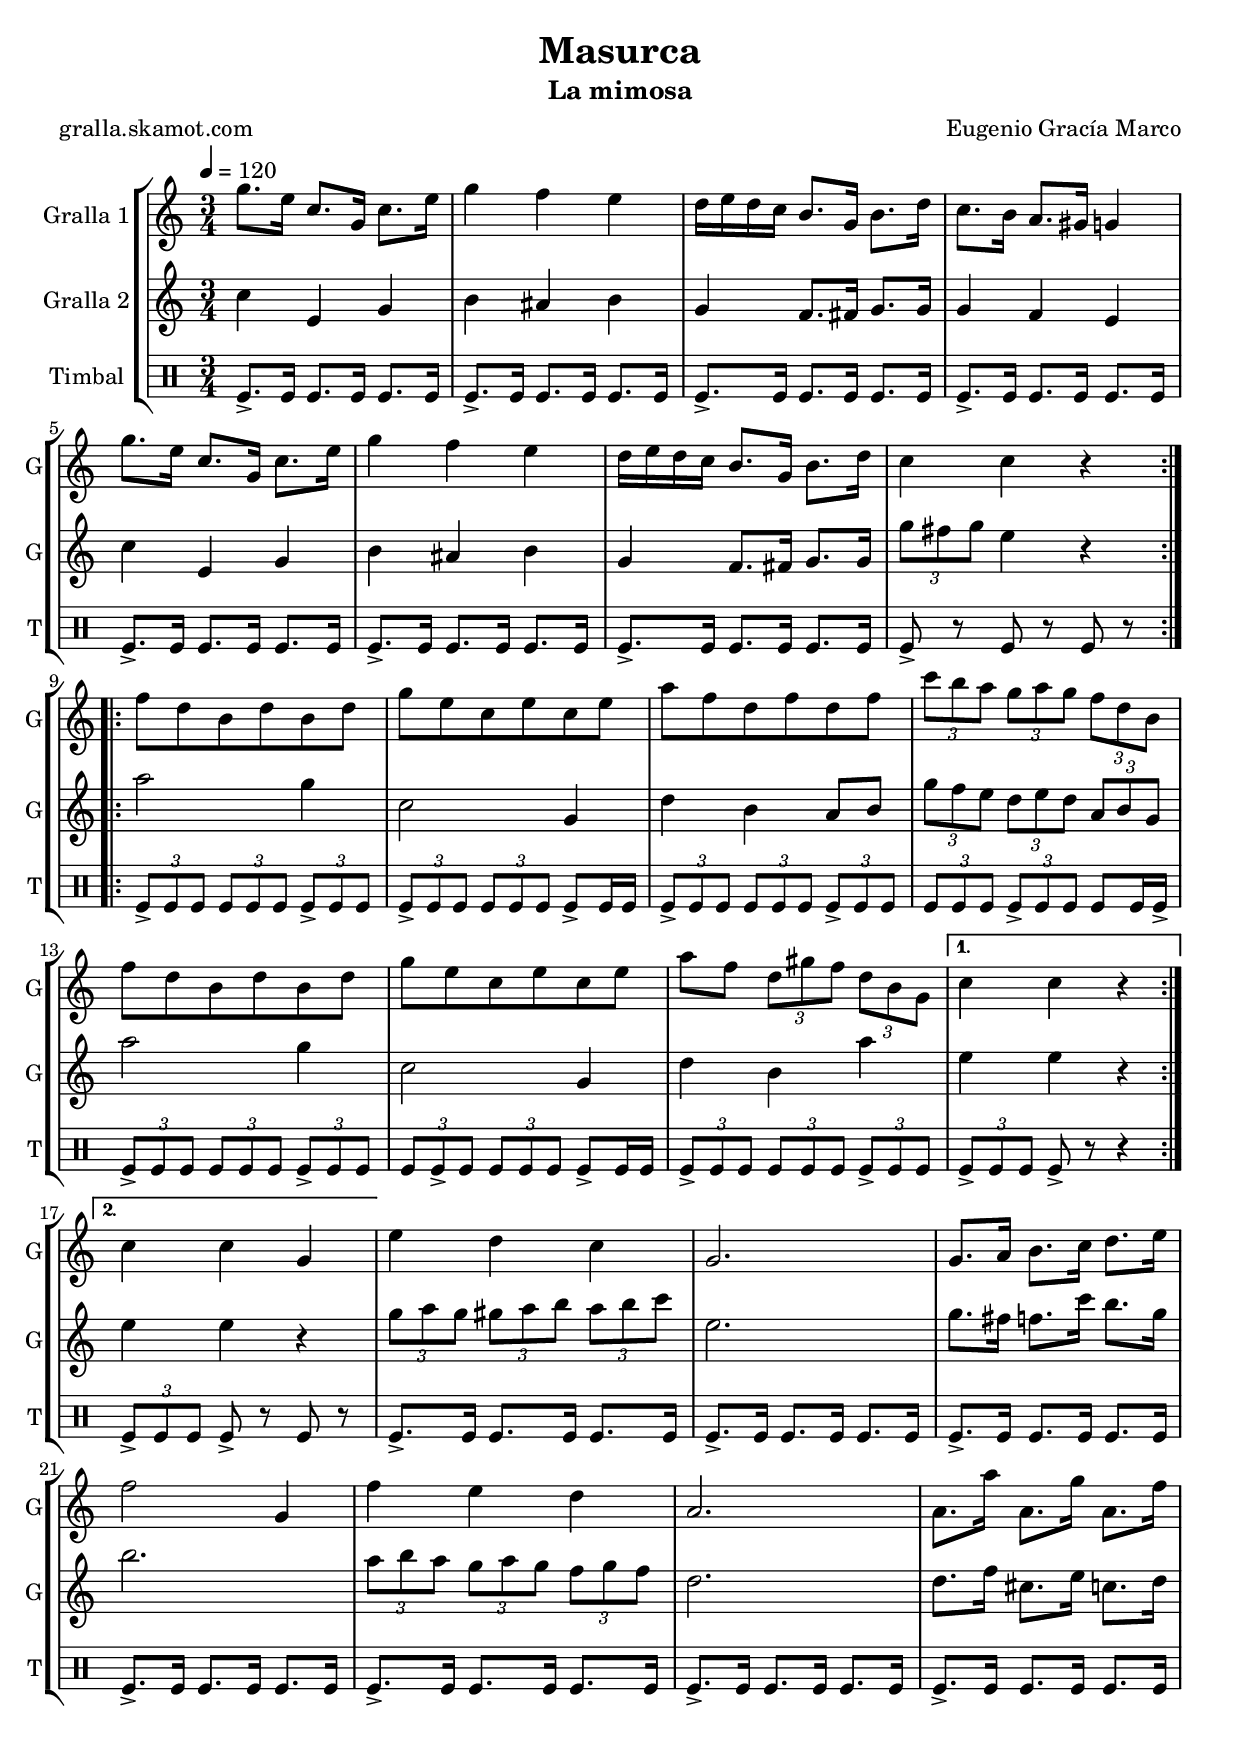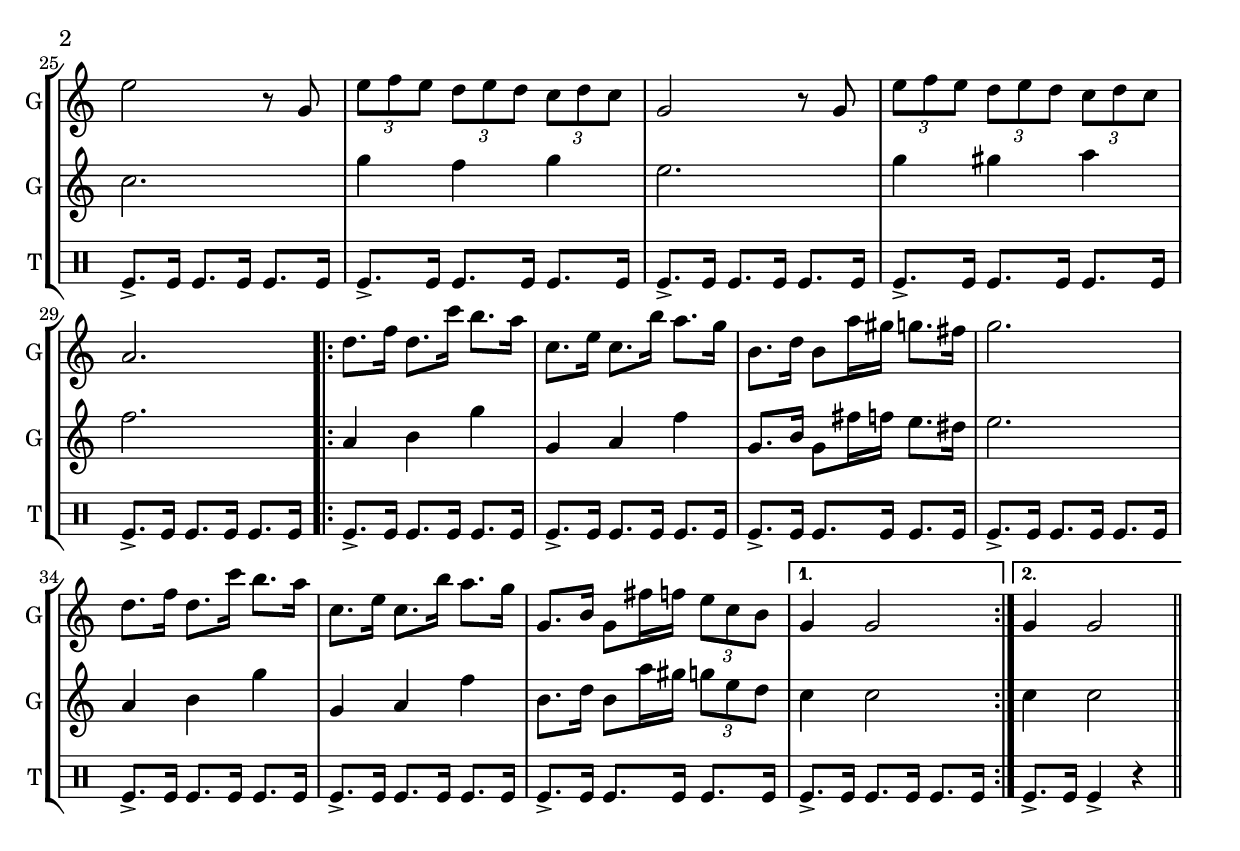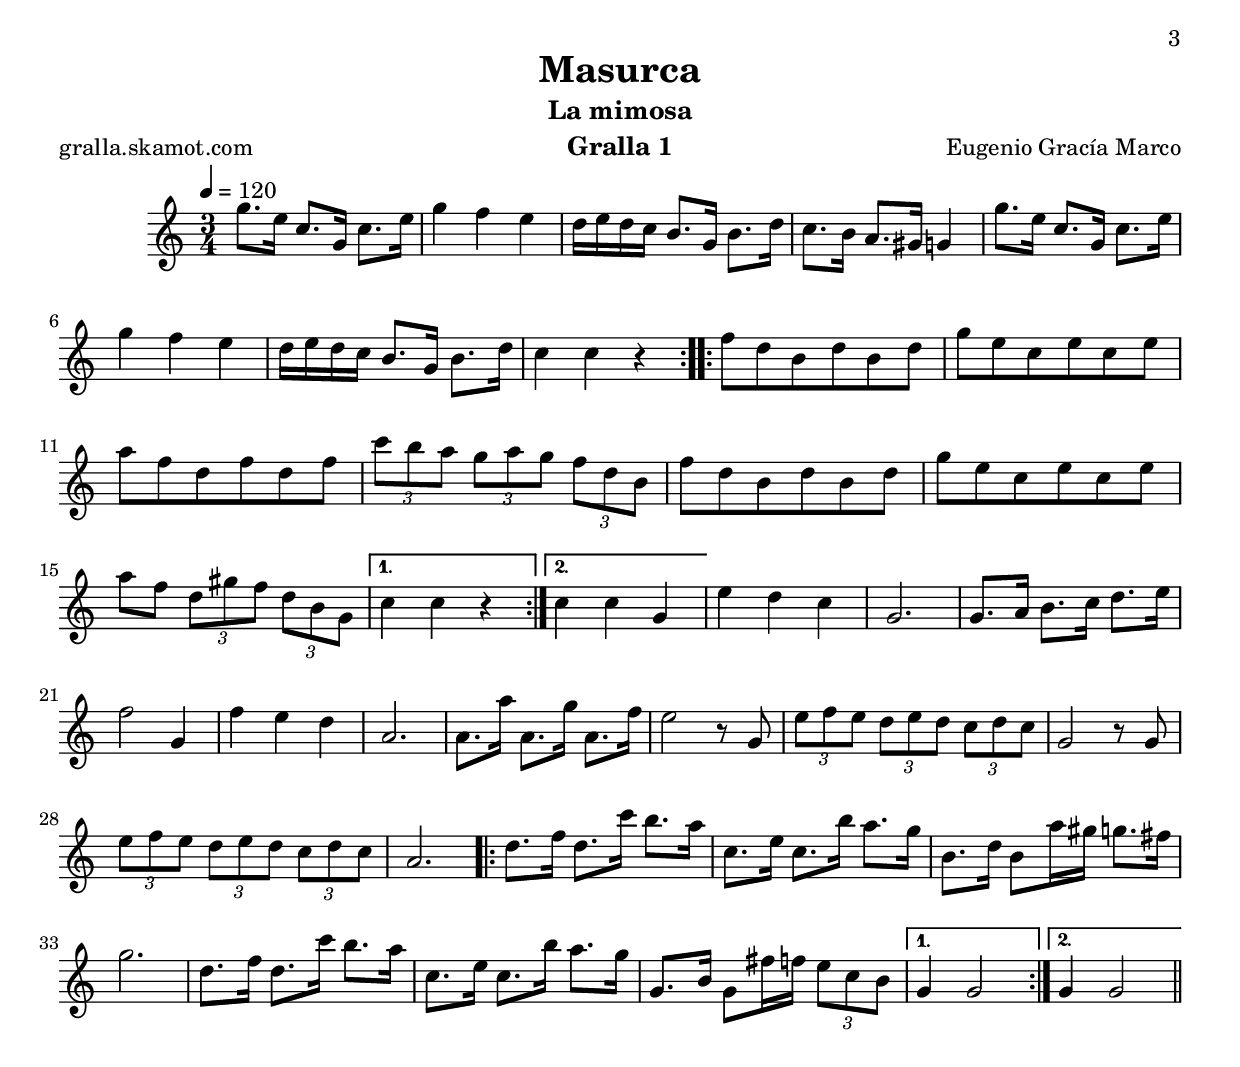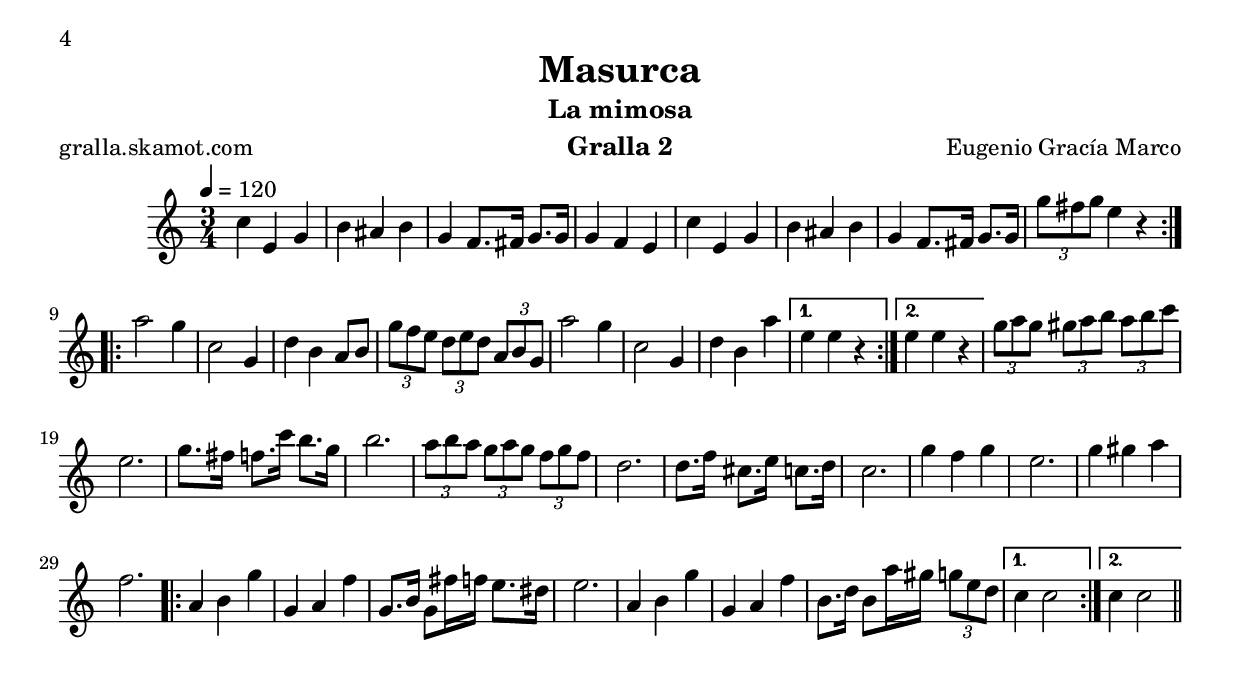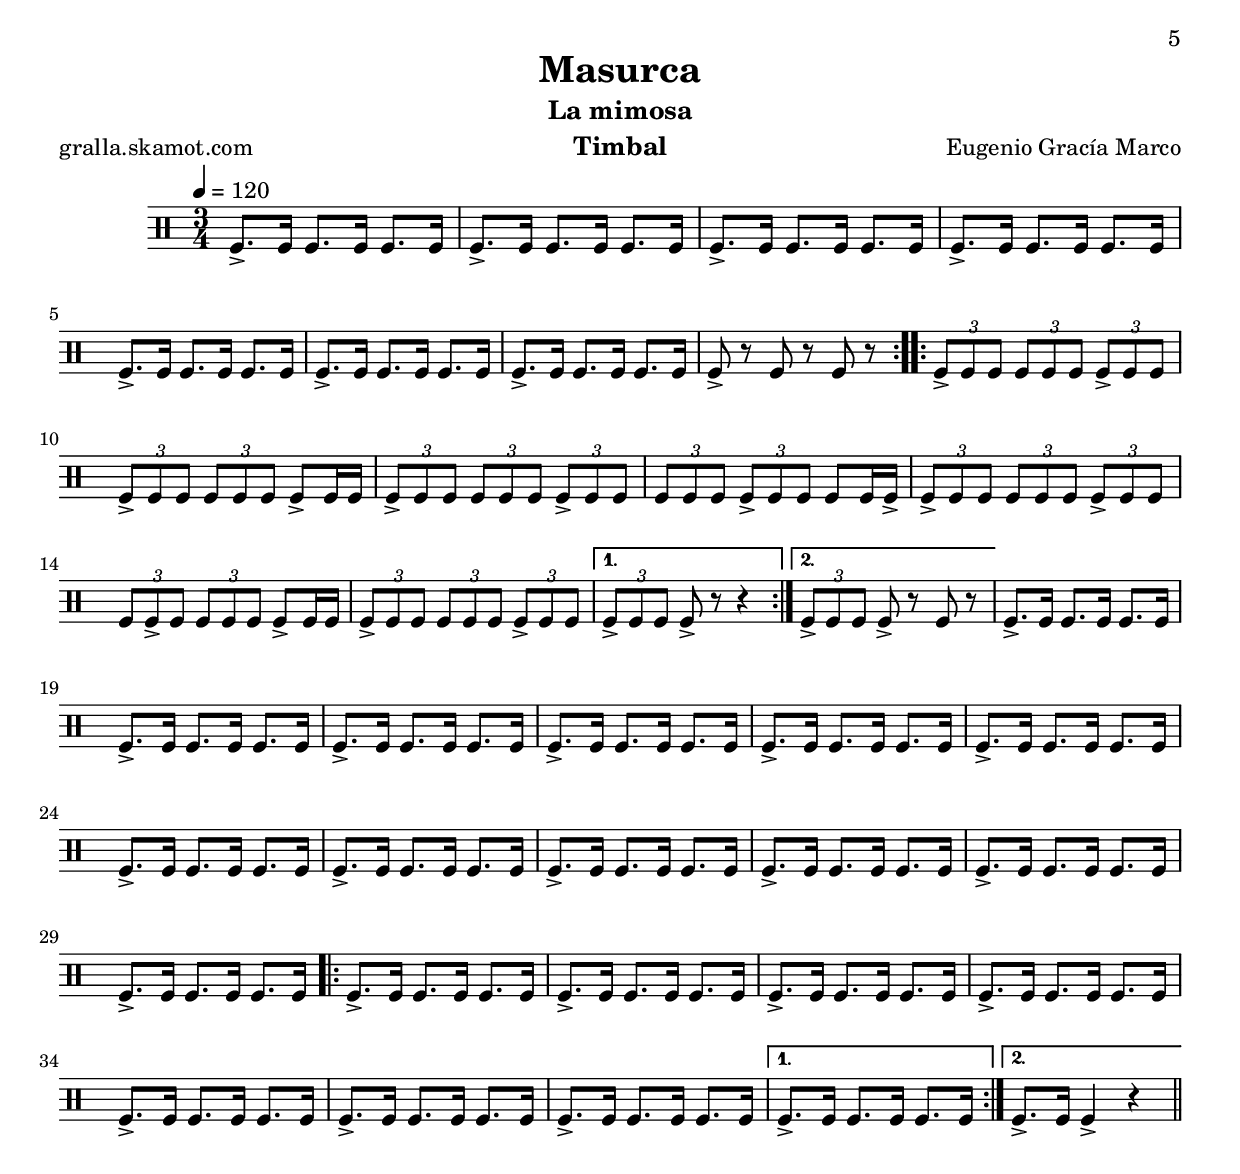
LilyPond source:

\version "2.16.2"

\header {
  dedication=""
  title="Masurca"
  subtitle="La mimosa"
  subsubtitle=""
  poet="gralla.skamot.com"
  meter=""
  piece=""
  composer="Eugenio Gracía Marco"
  arranger=""
  opus=""
  instrument=""
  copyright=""
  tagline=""
}

liniaroAa =
\relative g''
{
  \tempo 4=120
  \clef treble
  \key c \major
  \time 3/4
  \repeat volta 2 { g8. e16 c8. g16 c8. e16  |
  g4 f e  |
  d16 e d c b8. g16 b8. d16  |
  c8. b16 a8. gis16 g4  |
  %05
  g'8. e16 c8. g16 c8. e16  |
  g4 f e  |
  d16 e d c b8. g16 b8. d16  |
  c4 c r  | }
  \repeat volta 2 { f8 d b d b d  |
  %10
  g8 e c e c e  |
  a8 f d f d f  |
  \times 2/3 { c'8 b a } \times 2/3 { g a g } \times 2/3 { f d b }  |
  f'8 d b d b d  |
  g8 e c e c e  |
  %15
  a8 f \times 2/3 { d gis f } \times 2/3 { d b g } }
  \alternative { { c4 c r }
  { c4 c g } }
  e'4 d c  |
  g2.  |
  %20
  g8. a16 b8. c16 d8. e16  |
  f2 g,4  |
  f'4 e d  |
  a2.  |
  a8. a'16 a,8. g'16 a,8. f'16  |
  %25
  e2 r8 g,  |
  \times 2/3 { e'8 f e } \times 2/3 { d e d } \times 2/3 { c d c }  |
  g2 r8 g  |
  \times 2/3 { e'8 f e } \times 2/3 { d e d } \times 2/3 { c d c }  |
  a2.  |
  %30
  \repeat volta 2 { d8. f16 d8. c'16 b8. a16  |
  c,8. e16 c8. b'16 a8. g16  |
  b,8. d16 b8 a'16 gis g8. fis16  |
  g2.  |
  d8. f16 d8. c'16 b8. a16  |
  %35
  c,8. e16 c8. b'16 a8. g16  |
  g,8. b16 g8 fis'16 f \times 2/3 { e8 c b } }
  \alternative { { g4 g2 }
  { g4 g2 } } \bar "||"
}

liniaroAb =
\relative c''
{
  \tempo 4=120
  \clef treble
  \key c \major
  \time 3/4
  \repeat volta 2 { c4 e, g  |
  b4 ais b  |
  g4 f8. fis16 g8. g16  |
  g4 f e  |
  %05
  c'4 e, g  |
  b4 ais b  |
  g4 f8. fis16 g8. g16  |
  \times 2/3 { g'8 fis g } e4 r  | }
  \repeat volta 2 { a2 g4  |
  %10
  c,2 g4  |
  d'4 b a8 b  |
  \times 2/3 { g'8 f e } \times 2/3 { d e d } \times 2/3 { a b g }  |
  a'2 g4  |
  c,2 g4  |
  %15
  d'4 b a' }
  \alternative { { e4 e r }
  { e4 e r } }
  \times 2/3 { g8 a g } \times 2/3 { gis a b } \times 2/3 { a b c }  |
  e,2.  |
  %20
  g8. fis16 f8. c'16 b8. g16  |
  b2.  |
  \times 2/3 { a8 b a } \times 2/3 { g a g } \times 2/3 { f g f }  |
  d2.  |
  d8. f16 cis8. e16 c8. d16  |
  %25
  c2.  |
  g'4 f g  |
  e2.  |
  g4 gis a  |
  f2.  |
  %30
  \repeat volta 2 { a,4 b g'  |
  g,4 a f'  |
  g,8. b16 g8 fis'16 f e8. dis16  |
  e2.  |
  a,4 b g'  |
  %35
  g,4 a f'  |
  b,8. d16 b8 a'16 gis \times 2/3 { g8 e d } }
  \alternative { { c4 c2 }
  { c4 c2 } } \bar "||"
}

liniaroAc =
\drummode
{
  \tempo 4=120
  \time 3/4
  \repeat volta 2 { tomfl8.-> tomfl16 tomfl8. tomfl16 tomfl8. tomfl16  |
  tomfl8.-> tomfl16 tomfl8. tomfl16 tomfl8. tomfl16  |
  tomfl8.-> tomfl16 tomfl8. tomfl16 tomfl8. tomfl16  |
  tomfl8.-> tomfl16 tomfl8. tomfl16 tomfl8. tomfl16  |
  %05
  tomfl8.-> tomfl16 tomfl8. tomfl16 tomfl8. tomfl16  |
  tomfl8.-> tomfl16 tomfl8. tomfl16 tomfl8. tomfl16  |
  tomfl8.-> tomfl16 tomfl8. tomfl16 tomfl8. tomfl16  |
  tomfl8-> r tomfl r tomfl r  | }
  \repeat volta 2 { \times 2/3 { tomfl8-> tomfl tomfl } \times 2/3 { tomfl tomfl tomfl } \times 2/3 { tomfl-> tomfl tomfl }  |
  %10
  \times 2/3 { tomfl8 -> tomfl tomfl } \times 2/3 { tomfl tomfl tomfl } tomfl -> tomfl16 tomfl  |
  \times 2/3 { tomfl8-> tomfl tomfl } \times 2/3 { tomfl tomfl tomfl } \times 2/3 { tomfl-> tomfl tomfl }  |
  \times 2/3 { tomfl8 tomfl tomfl } \times 2/3 { tomfl -> tomfl tomfl } tomfl tomfl16 tomfl ->  |
  \times 2/3 { tomfl8-> tomfl tomfl } \times 2/3 { tomfl tomfl tomfl } \times 2/3 { tomfl-> tomfl tomfl }  |
  \times 2/3 { tomfl8 tomfl -> tomfl } \times 2/3 { tomfl tomfl tomfl } tomfl -> tomfl16 tomfl  |
  %15
  \times 2/3 { tomfl8-> tomfl tomfl } \times 2/3 { tomfl tomfl tomfl } \times 2/3 { tomfl-> tomfl tomfl } }
  \alternative { { \times 2/3 { tomfl8-> tomfl tomfl } tomfl-> r r4 }
  { \times 2/3 { tomfl8-> tomfl tomfl } tomfl-> r tomfl r } }
  tomfl8.-> tomfl16 tomfl8. tomfl16 tomfl8. tomfl16  |
  tomfl8.-> tomfl16 tomfl8. tomfl16 tomfl8. tomfl16  |
  %20
  tomfl8.-> tomfl16 tomfl8. tomfl16 tomfl8. tomfl16  |
  tomfl8.-> tomfl16 tomfl8. tomfl16 tomfl8. tomfl16  |
  tomfl8.-> tomfl16 tomfl8. tomfl16 tomfl8. tomfl16  |
  tomfl8.-> tomfl16 tomfl8. tomfl16 tomfl8. tomfl16  |
  tomfl8.-> tomfl16 tomfl8. tomfl16 tomfl8. tomfl16  |
  %25
  tomfl8.-> tomfl16 tomfl8. tomfl16 tomfl8. tomfl16  |
  tomfl8.-> tomfl16 tomfl8. tomfl16 tomfl8. tomfl16  |
  tomfl8.-> tomfl16 tomfl8. tomfl16 tomfl8. tomfl16  |
  tomfl8.-> tomfl16 tomfl8. tomfl16 tomfl8. tomfl16  |
  tomfl8.-> tomfl16 tomfl8. tomfl16 tomfl8. tomfl16  |
  %30
  \repeat volta 2 { tomfl8.-> tomfl16 tomfl8. tomfl16 tomfl8. tomfl16  |
  tomfl8.-> tomfl16 tomfl8. tomfl16 tomfl8. tomfl16  |
  tomfl8.-> tomfl16 tomfl8. tomfl16 tomfl8. tomfl16  |
  tomfl8.-> tomfl16 tomfl8. tomfl16 tomfl8. tomfl16  |
  tomfl8.-> tomfl16 tomfl8. tomfl16 tomfl8. tomfl16  |
  %35
  tomfl8.-> tomfl16 tomfl8. tomfl16 tomfl8. tomfl16  |
  tomfl8.-> tomfl16 tomfl8. tomfl16 tomfl8. tomfl16 }
  \alternative { { tomfl8.-> tomfl16 tomfl8. tomfl16 tomfl8. tomfl16 }
  { tomfl8.-> tomfl16 tomfl4-> r } } \bar "||"
}

\bookpart {
  \score {
    \new StaffGroup {
      \override Score.RehearsalMark.self-alignment-X = #LEFT
      <<
        \new Staff \with {instrumentName = #"Gralla 1" shortInstrumentName = #"G"} \liniaroAa
        \new Staff \with {instrumentName = #"Gralla 2" shortInstrumentName = #"G"} \liniaroAb
        \new DrumStaff \with {instrumentName = #"Timbal" shortInstrumentName = #"T"} \liniaroAc
      >>
    }
    \layout {}
  }
  \score { \unfoldRepeats
    \new StaffGroup {
      \override Score.RehearsalMark.self-alignment-X = #LEFT
      <<
        \new Staff \with {instrumentName = #"Gralla 1" shortInstrumentName = #"G"} \liniaroAa
        \new Staff \with {instrumentName = #"Gralla 2" shortInstrumentName = #"G"} \liniaroAb
        \new DrumStaff \with {instrumentName = #"Timbal" shortInstrumentName = #"T"} \liniaroAc
      >>
    }
    \midi {
      \set Staff.midiInstrument = "oboe"
      \set DrumStaff.midiInstrument = "drums"
    }
  }
}

\bookpart {
  \header {instrument="Gralla 1"}
  \score {
    \new StaffGroup {
      \override Score.RehearsalMark.self-alignment-X = #LEFT
      <<
        \new Staff \liniaroAa
      >>
    }
    \layout {}
  }
  \score { \unfoldRepeats
    \new StaffGroup {
      \override Score.RehearsalMark.self-alignment-X = #LEFT
      <<
        \new Staff \liniaroAa
      >>
    }
    \midi {
      \set Staff.midiInstrument = "oboe"
      \set DrumStaff.midiInstrument = "drums"
    }
  }
}

\bookpart {
  \header {instrument="Gralla 2"}
  \score {
    \new StaffGroup {
      \override Score.RehearsalMark.self-alignment-X = #LEFT
      <<
        \new Staff \liniaroAb
      >>
    }
    \layout {}
  }
  \score { \unfoldRepeats
    \new StaffGroup {
      \override Score.RehearsalMark.self-alignment-X = #LEFT
      <<
        \new Staff \liniaroAb
      >>
    }
    \midi {
      \set Staff.midiInstrument = "oboe"
      \set DrumStaff.midiInstrument = "drums"
    }
  }
}

\bookpart {
  \header {instrument="Timbal"}
  \score {
    \new StaffGroup {
      \override Score.RehearsalMark.self-alignment-X = #LEFT
      <<
        \new DrumStaff \liniaroAc
      >>
    }
    \layout {}
  }
  \score { \unfoldRepeats
    \new StaffGroup {
      \override Score.RehearsalMark.self-alignment-X = #LEFT
      <<
        \new DrumStaff \liniaroAc
      >>
    }
    \midi {
      \set Staff.midiInstrument = "oboe"
      \set DrumStaff.midiInstrument = "drums"
    }
  }
}

